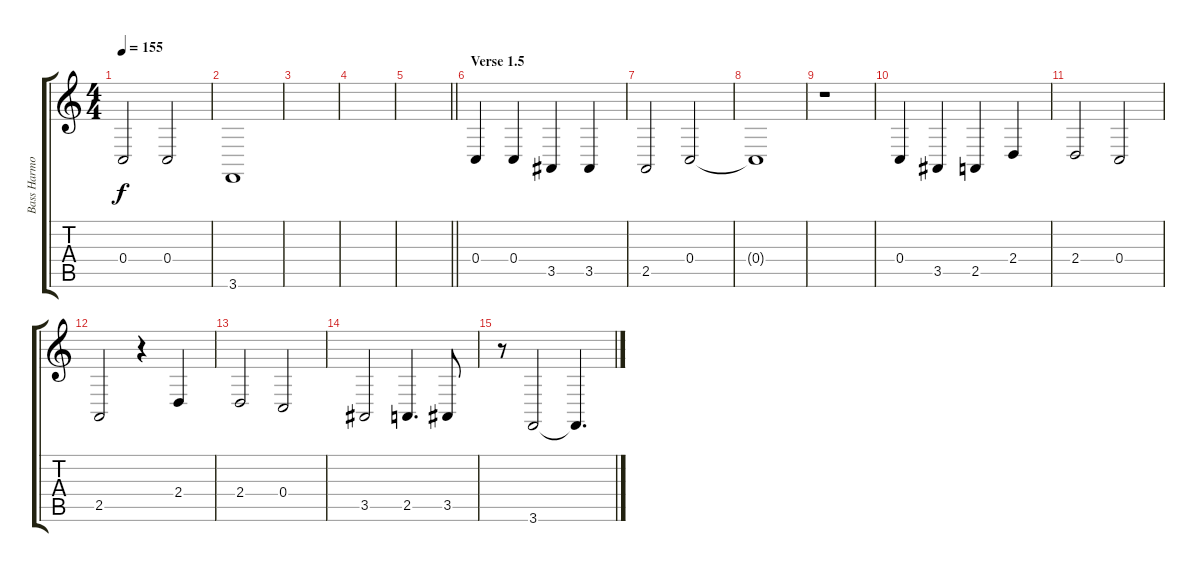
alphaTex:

\track ("Bass Harmony" "Bass Harmo") {instrument frenchhorn}
\staff {score tabs}
\tuning (D4 A3 F3 C3 G2 D2) {hide}
\ts (4 4)
\tempo 155
\clef g2
\ks c
0.4{t}.2{dy f} 0.4.2 |
3.6.1 |
|
|
\barLineRight lightlight
|
\section ("" "Verse 1.5")
0.4.4 0.4.4 3.5.4 3.5.4 |
2.5.2 0.4.2 |
0.4{t}.1 |
r.1 |
0.4.4 3.5.4 2.5.4 2.4.4 |
2.4.2 0.4.2 |
2.5.2 r.4 2.4.4 |
2.4.2 0.4.2 |
3.5.2 2.5.4{d} 3.5.8 |
r.8 3.6.2 3.6{t}.4{d}
